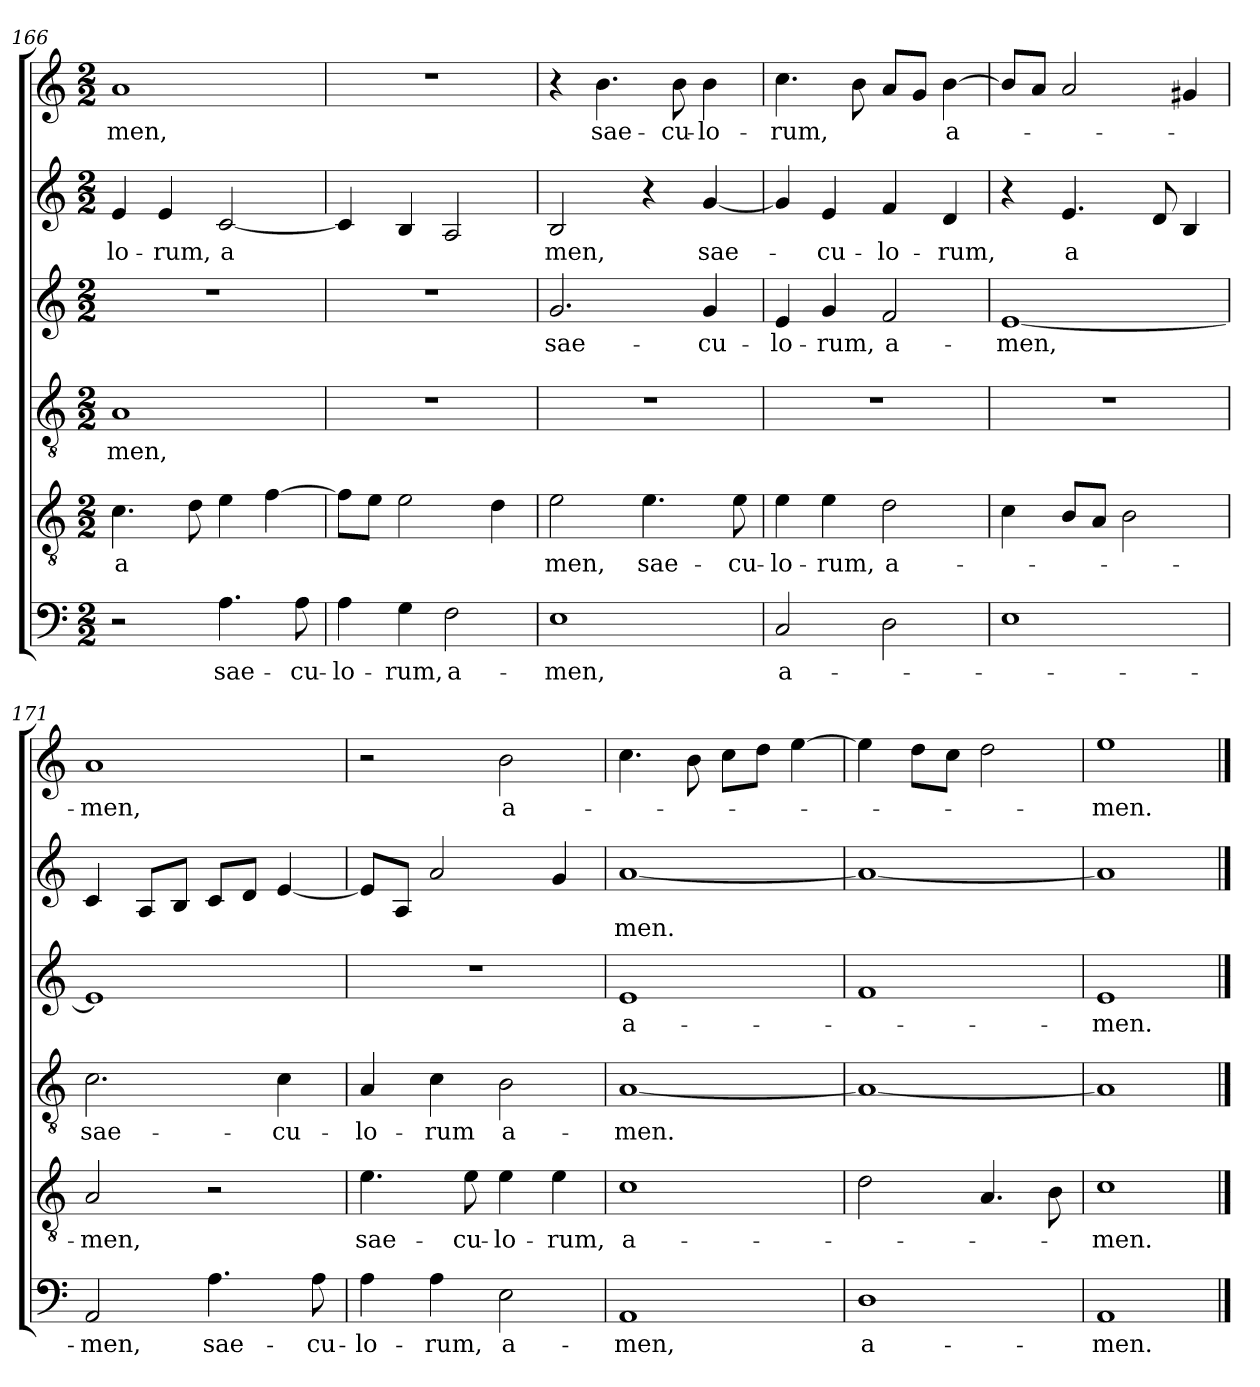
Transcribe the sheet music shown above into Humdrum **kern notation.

**kern	**text	**kern	**text	**kern	**text	**kern	**text	**kern	**text	**kern	**text
*part6	*part6	*part5	*part5	*part4	*part4	*part3	*part3	*part2	*part2	*part1	*part1
*staff6	*staff6	*staff5	*staff5	*staff4	*staff4	*staff3	*staff3	*staff2	*staff2	*staff1	*staff1
*clefF4	*	*clefGv2	*	*clefGv2	*	*clefG2	*	*clefG2	*	*clefG2	*
*k[]	*	*k[]	*	*k[]	*	*k[]	*	*k[]	*	*k[]	*
*C:	*	*C:	*	*C:	*	*C:	*	*C:	*	*C:	*
*M2/2	*	*M2/2	*	*M2/2	*	*M2/2	*	*M2/2	*	*M2/2	*
=166	=166	=166	=166	=166	=166	=166	=166	=166	=166	=166	=166
!	!	!	!LO:LY:b	!	!LO:LY:b	!	!	!	!LO:LY:b	!	!LO:LY:b
2r	.	4.c\	a	1A	-men,	1r	.	4e/	-lo-	1a	-men,
!	!	!	!	!	!	!	!	!	!LO:LY:b	!	!
.	.	.	.	.	.	.	.	4e/	-rum,	.	.
.	.	8d\	.	.	.	.	.	.	.	.	.
!	!LO:LY:b	!	!	!	!	!	!	!	!LO:LY:b	!	!
4.A\	sae-	4e\	.	.	.	.	.	[2c/	a	.	.
.	.	[4f\	.	.	.	.	.	.	.	.	.
!	!LO:LY:b	!	!	!	!	!	!	!	!	!	!
8A\	-cu-	.	.	.	.	.	.	.	.	.	.
=167	=167	=167	=167	=167	=167	=167	=167	=167	=167	=167	=167
!	!LO:LY:b	!	!	!	!	!	!	!	!	!	!
4A\	-lo-	8f\L]	.	1r	.	1r	.	4c/]	.	1r	.
.	.	8e\J	.	.	.	.	.	.	.	.	.
!	!LO:LY:b	!	!	!	!	!	!	!	!	!	!
4G\	-rum,	2e\	.	.	.	.	.	4B/	.	.	.
!	!LO:LY:b	!	!	!	!	!	!	!	!	!	!
2F\	a-	.	.	.	.	.	.	2A/	.	.	.
.	.	4d\	.	.	.	.	.	.	.	.	.
=168	=168	=168	=168	=168	=168	=168	=168	=168	=168	=168	=168
!	!LO:LY:b	!	!LO:LY:b	!	!	!	!LO:LY:b	!	!LO:LY:b	!	!
1E	-men,	2e\	men,	1r	.	2.g/	sae-	2B/	men,	4r	.
!	!	!	!	!	!	!	!	!	!	!	!LO:LY:b
.	.	.	.	.	.	.	.	.	.	4.b\	sae-
!	!	!	!LO:LY:b	!	!	!	!	!	!	!	!
.	.	4.e\	sae-	.	.	.	.	4r	.	.	.
!	!	!	!	!	!	!	!	!	!	!	!LO:LY:b
.	.	.	.	.	.	.	.	.	.	8b\	-cu-
!	!	!	!	!	!	!	!LO:LY:b	!	!LO:LY:b	!	!LO:LY:b
.	.	.	.	.	.	4g/	-cu-	[4g/	sae-	4b\	-lo-
!	!	!	!LO:LY:b	!	!	!	!	!	!	!	!
.	.	8e\	-cu-	.	.	.	.	.	.	.	.
=169	=169	=169	=169	=169	=169	=169	=169	=169	=169	=169	=169
!	!LO:LY:b	!	!LO:LY:b	!	!	!	!LO:LY:b	!	!	!	!LO:LY:b
2C/	a-	4e\	-lo-	1r	.	4e/	-lo-	4g/]	.	4.cc\	-rum,
!	!	!	!LO:LY:b	!	!	!	!LO:LY:b	!	!LO:LY:b	!	!
.	.	4e\	-rum,	.	.	4g/	-rum,	4e/	-cu-	.	.
.	.	.	.	.	.	.	.	.	.	8b\	.
!	!	!	!LO:LY:b	!	!	!	!LO:LY:b	!	!LO:LY:b	!	!
2D\	.	2d\	a-	.	.	2f/	a-	4f/	-lo-	8a/L	.
.	.	.	.	.	.	.	.	.	.	8g/J	.
!	!	!	!	!	!	!	!	!	!LO:LY:b	!	!LO:LY:b
.	.	.	.	.	.	.	.	4d/	-rum,	[4b\	a-
!!LO:LB:g=z
=170	=170	=170	=170	=170	=170	=170	=170	=170	=170	=170	=170
!	!	!	!	!	!	!	!LO:LY:b	!	!	!	!
1E	.	4c\	.	1r	.	[1e	-­men,	4r	.	8b/L]	.
.	.	.	.	.	.	.	.	.	.	8a/J	.
!	!	!	!	!	!	!	!	!	!LO:LY:b	!	!
.	.	8B/L	.	.	.	.	.	4.e/	a	2a/	.
.	.	8A/J	.	.	.	.	.	.	.	.	.
.	.	2B\	.	.	.	.	.	.	.	.	.
.	.	.	.	.	.	.	.	8d/	.	.	.
.	.	.	.	.	.	.	.	4B/	.	4g#/	.
=171	=171	=171	=171	=171	=171	=171	=171	=171	=171	=171	=171
!	!LO:LY:b	!	!LO:LY:b	!	!LO:LY:b	!	!	!	!	!	!LO:LY:b
2AA/	-men,	2A/	-men,	2.c\	sae-	1e]	.	4c/	.	1a	-men,
.	.	.	.	.	.	.	.	8A/L	.	.	.
.	.	.	.	.	.	.	.	8B/J	.	.	.
!	!LO:LY:b	!	!	!	!	!	!	!	!	!	!
4.A\	sae-	2r	.	.	.	.	.	8c/L	.	.	.
.	.	.	.	.	.	.	.	8d/J	.	.	.
!	!	!	!	!	!LO:LY:b	!	!	!	!	!	!
.	.	.	.	4c\	-cu-	.	.	[4e/	.	.	.
!	!LO:LY:b	!	!	!	!	!	!	!	!	!	!
8A\	-cu-	.	.	.	.	.	.	.	.	.	.
=172	=172	=172	=172	=172	=172	=172	=172	=172	=172	=172	=172
!	!LO:LY:b	!	!LO:LY:b	!	!LO:LY:b	!	!	!	!	!	!
4A\	-lo-	4.e\	sae-	4A/	-lo-	1r	.	8e/L]	.	2r	.
.	.	.	.	.	.	.	.	8A/J	.	.	.
!	!LO:LY:b	!	!	!	!LO:LY:b	!	!	!	!	!	!
4A\	-rum,	.	.	4c\	-rum	.	.	2a/	.	.	.
!	!	!	!LO:LY:b	!	!	!	!	!	!	!	!
.	.	8e\	-cu-	.	.	.	.	.	.	.	.
!	!LO:LY:b	!	!LO:LY:b	!	!LO:LY:b	!	!	!	!	!	!LO:LY:b
2E\	a-	4e\	-lo-	2B\	a-	.	.	.	.	2b\	a-
!	!	!	!LO:LY:b	!	!	!	!	!	!	!	!
.	.	4e\	-rum,	.	.	.	.	4g/	.	.	.
=173	=173	=173	=173	=173	=173	=173	=173	=173	=173	=173	=173
!	!LO:LY:b	!	!LO:LY:b	!	!LO:LY:b	!	!LO:LY:b	!	!LO:LY:b	!	!
1AA	-men,	1c	a-	[1A	-men.	1e	a-	[1a	men.	4.cc\	.
.	.	.	.	.	.	.	.	.	.	8b\	.
.	.	.	.	.	.	.	.	.	.	8cc\L	.
.	.	.	.	.	.	.	.	.	.	8dd\J	.
.	.	.	.	.	.	.	.	.	.	[4ee\	.
=174	=174	=174	=174	=174	=174	=174	=174	=174	=174	=174	=174
!	!LO:LY:b	!	!	!	!	!	!	!	!	!	!
1D	a-	2d\	.	1A_	.	1f	.	1a_	.	4ee\]	.
.	.	.	.	.	.	.	.	.	.	8dd\L	.
.	.	.	.	.	.	.	.	.	.	8cc\J	.
.	.	4.A/	.	.	.	.	.	.	.	2dd\	.
.	.	8B\	.	.	.	.	.	.	.	.	.
=175	=175	=175	=175	=175	=175	=175	=175	=175	=175	=175	=175
!	!LO:LY:b	!	!LO:LY:b	!	!	!	!LO:LY:b	!	!	!	!LO:LY:b
1AA	-men.	1c	-men.	1A]	.	1e	-men.	1a]	.	1ee	-men.
==	==	==	==	==	==	==	==	==	==	==	==
*-	*-	*-	*-	*-	*-	*-	*-	*-	*-	*-	*-
